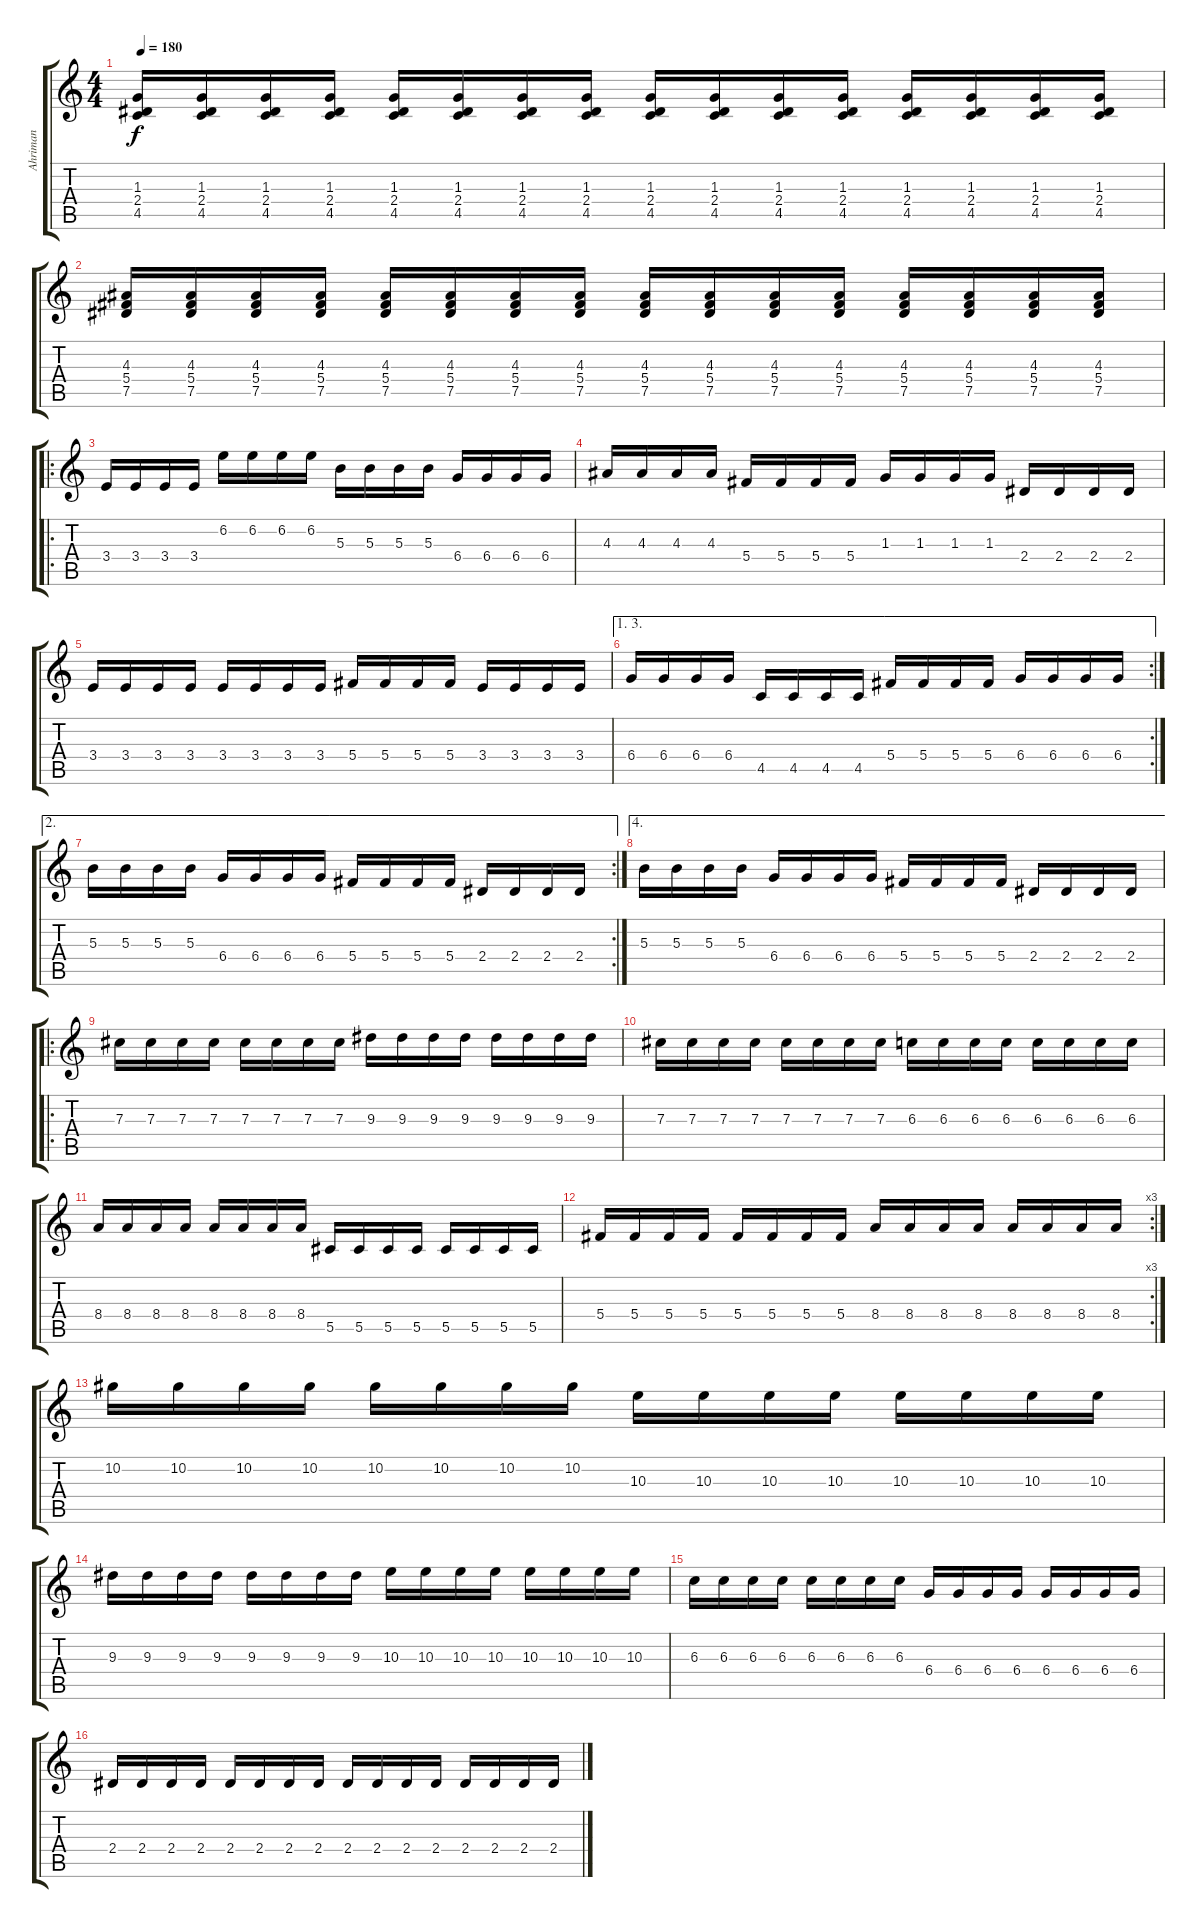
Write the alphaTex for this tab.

\track ("Ahriman" "Ahriman") {instrument overdrivenguitar}
\staff {score tabs}
\tuning (Eb4 Bb3 Gb3 Db3 Ab2 Eb2) {hide}
\ts (4 4)
\tempo 180
\clef g2
\ks c
(1.3 2.4 4.5).16{dy f} (1.3 2.4 4.5).16 (1.3 2.4 4.5).16 (1.3 2.4 4.5).16 (1.3 2.4 4.5).16 (1.3 2.4 4.5).16 (1.3 2.4 4.5).16 (1.3 2.4 4.5).16 (1.3 2.4 4.5).16 (1.3 2.4 4.5).16 (1.3 2.4 4.5).16 (1.3 2.4 4.5).16 (1.3 2.4 4.5).16 (1.3 2.4 4.5).16 (1.3 2.4 4.5).16 (1.3 2.4 4.5).16 |
(4.3 5.4 7.5).16 (4.3 5.4 7.5).16 (4.3 5.4 7.5).16 (4.3 5.4 7.5).16 (4.3 5.4 7.5).16 (4.3 5.4 7.5).16 (4.3 5.4 7.5).16 (4.3 5.4 7.5).16 (4.3 5.4 7.5).16 (4.3 5.4 7.5).16 (4.3 5.4 7.5).16 (4.3 5.4 7.5).16 (4.3 5.4 7.5).16 (4.3 5.4 7.5).16 (4.3 5.4 7.5).16 (4.3 5.4 7.5).16 |
\ro
3.4.16 3.4.16 3.4.16 3.4.16 6.2.16 6.2.16 6.2.16 6.2.16 5.3.16 5.3.16 5.3.16 5.3.16 6.4.16 6.4.16 6.4.16 6.4.16 |
4.3.16 4.3.16 4.3.16 4.3.16 5.4.16 5.4.16 5.4.16 5.4.16 1.3.16 1.3.16 1.3.16 1.3.16 2.4.16 2.4.16 2.4.16 2.4.16 |
3.4.16 3.4.16 3.4.16 3.4.16 3.4.16 3.4.16 3.4.16 3.4.16 5.4.16 5.4.16 5.4.16 5.4.16 3.4.16 3.4.16 3.4.16 3.4.16 |
\ae (1 3)
\rc 2
6.4.16 6.4.16 6.4.16 6.4.16 4.5.16 4.5.16 4.5.16 4.5.16 5.4.16 5.4.16 5.4.16 5.4.16 6.4.16 6.4.16 6.4.16 6.4.16 |
\ae 2
\rc 2
5.3.16 5.3.16 5.3.16 5.3.16 6.4.16 6.4.16 6.4.16 6.4.16 5.4.16 5.4.16 5.4.16 5.4.16 2.4.16 2.4.16 2.4.16 2.4.16 |
\ae 4
5.3.16 5.3.16 5.3.16 5.3.16 6.4.16 6.4.16 6.4.16 6.4.16 5.4.16 5.4.16 5.4.16 5.4.16 2.4.16 2.4.16 2.4.16 2.4.16 |
\ro
7.3.16 7.3.16 7.3.16 7.3.16 7.3.16 7.3.16 7.3.16 7.3.16 9.3.16 9.3.16 9.3.16 9.3.16 9.3.16 9.3.16 9.3.16 9.3.16 |
7.3.16 7.3.16 7.3.16 7.3.16 7.3.16 7.3.16 7.3.16 7.3.16 6.3.16 6.3.16 6.3.16 6.3.16 6.3.16 6.3.16 6.3.16 6.3.16 |
8.4.16 8.4.16 8.4.16 8.4.16 8.4.16 8.4.16 8.4.16 8.4.16 5.5.16 5.5.16 5.5.16 5.5.16 5.5.16 5.5.16 5.5.16 5.5.16 |
\rc 3
5.4.16 5.4.16 5.4.16 5.4.16 5.4.16 5.4.16 5.4.16 5.4.16 8.4.16 8.4.16 8.4.16 8.4.16 8.4.16 8.4.16 8.4.16 8.4.16 |
10.2.16 10.2.16 10.2.16 10.2.16 10.2.16 10.2.16 10.2.16 10.2.16 10.3.16 10.3.16 10.3.16 10.3.16 10.3.16 10.3.16 10.3.16 10.3.16 |
9.3.16 9.3.16 9.3.16 9.3.16 9.3.16 9.3.16 9.3.16 9.3.16 10.3.16 10.3.16 10.3.16 10.3.16 10.3.16 10.3.16 10.3.16 10.3.16 |
6.3.16 6.3.16 6.3.16 6.3.16 6.3.16 6.3.16 6.3.16 6.3.16 6.4.16 6.4.16 6.4.16 6.4.16 6.4.16 6.4.16 6.4.16 6.4.16 |
2.4.16 2.4.16 2.4.16 2.4.16 2.4.16 2.4.16 2.4.16 2.4.16 2.4.16 2.4.16 2.4.16 2.4.16 2.4.16 2.4.16 2.4.16 2.4.16
